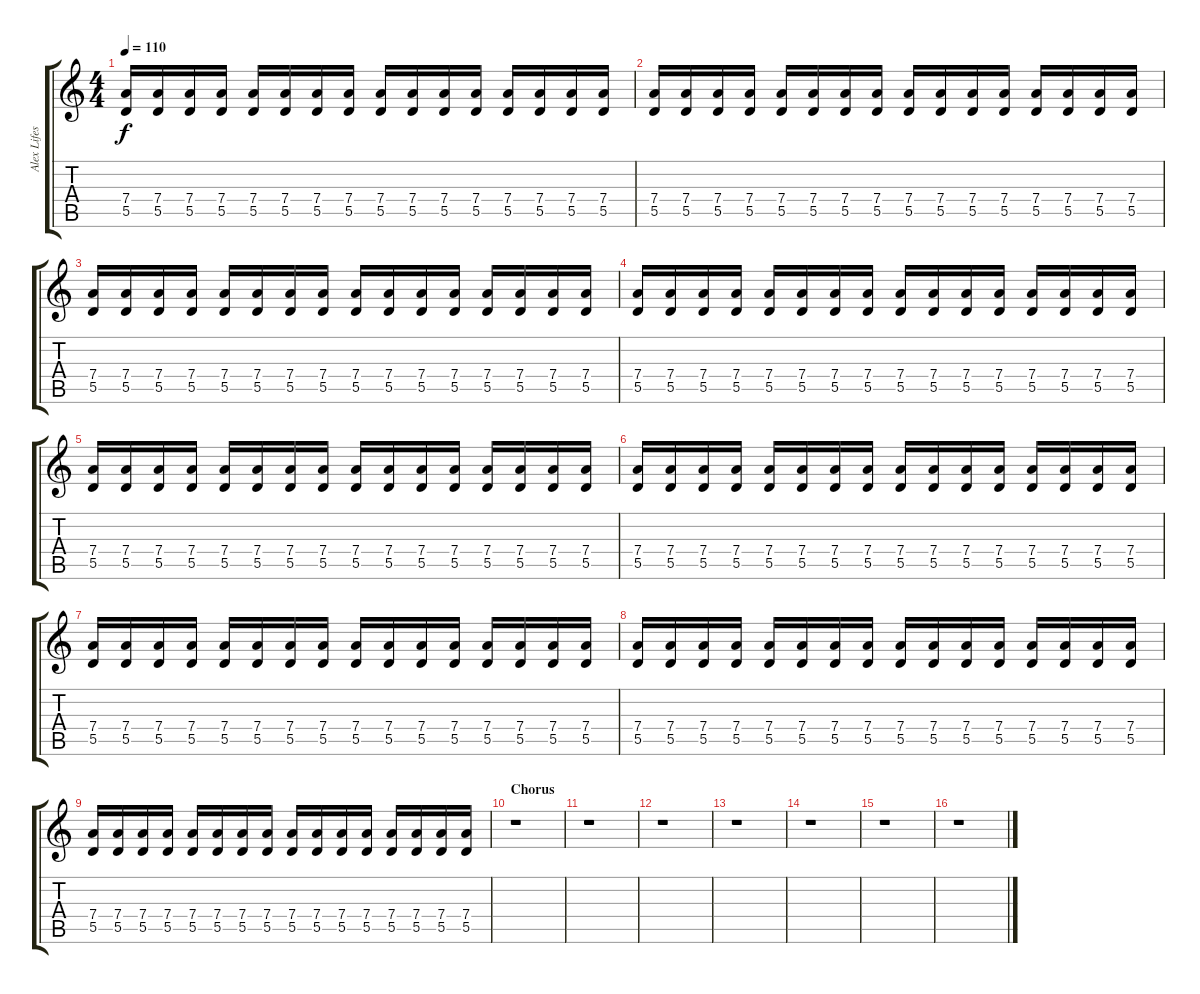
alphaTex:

\track ("Alex Lifeson - Guitar" "Alex Lifes") {instrument distortionguitar}
\staff {score tabs}
\tuning (E4 B3 G3 D3 A2 E2) {hide}
\ts (4 4)
\tempo 110
\clef g2
\ks c
(7.4 5.5).16{dy f} (7.4 5.5).16 (7.4 5.5).16 (7.4 5.5).16 (7.4 5.5).16 (7.4 5.5).16 (7.4 5.5).16 (7.4 5.5).16 (7.4 5.5).16 (7.4 5.5).16 (7.4 5.5).16 (7.4 5.5).16 (7.4 5.5).16 (7.4 5.5).16 (7.4 5.5).16 (7.4 5.5).16 |
(7.4 5.5).16 (7.4 5.5).16 (7.4 5.5).16 (7.4 5.5).16 (7.4 5.5).16 (7.4 5.5).16 (7.4 5.5).16 (7.4 5.5).16 (7.4 5.5).16 (7.4 5.5).16 (7.4 5.5).16 (7.4 5.5).16 (7.4 5.5).16 (7.4 5.5).16 (7.4 5.5).16 (7.4 5.5).16 |
(7.4 5.5).16 (7.4 5.5).16 (7.4 5.5).16 (7.4 5.5).16 (7.4 5.5).16 (7.4 5.5).16 (7.4 5.5).16 (7.4 5.5).16 (7.4 5.5).16 (7.4 5.5).16 (7.4 5.5).16 (7.4 5.5).16 (7.4 5.5).16 (7.4 5.5).16 (7.4 5.5).16 (7.4 5.5).16 |
(7.4 5.5).16 (7.4 5.5).16 (7.4 5.5).16 (7.4 5.5).16 (7.4 5.5).16 (7.4 5.5).16 (7.4 5.5).16 (7.4 5.5).16 (7.4 5.5).16 (7.4 5.5).16 (7.4 5.5).16 (7.4 5.5).16 (7.4 5.5).16 (7.4 5.5).16 (7.4 5.5).16 (7.4 5.5).16 |
(7.4 5.5).16 (7.4 5.5).16 (7.4 5.5).16 (7.4 5.5).16 (7.4 5.5).16 (7.4 5.5).16 (7.4 5.5).16 (7.4 5.5).16 (7.4 5.5).16 (7.4 5.5).16 (7.4 5.5).16 (7.4 5.5).16 (7.4 5.5).16 (7.4 5.5).16 (7.4 5.5).16 (7.4 5.5).16 |
(7.4 5.5).16 (7.4 5.5).16 (7.4 5.5).16 (7.4 5.5).16 (7.4 5.5).16 (7.4 5.5).16 (7.4 5.5).16 (7.4 5.5).16 (7.4 5.5).16 (7.4 5.5).16 (7.4 5.5).16 (7.4 5.5).16 (7.4 5.5).16 (7.4 5.5).16 (7.4 5.5).16 (7.4 5.5).16 |
(7.4 5.5).16 (7.4 5.5).16 (7.4 5.5).16 (7.4 5.5).16 (7.4 5.5).16 (7.4 5.5).16 (7.4 5.5).16 (7.4 5.5).16 (7.4 5.5).16 (7.4 5.5).16 (7.4 5.5).16 (7.4 5.5).16 (7.4 5.5).16 (7.4 5.5).16 (7.4 5.5).16 (7.4 5.5).16 |
(7.4 5.5).16 (7.4 5.5).16 (7.4 5.5).16 (7.4 5.5).16 (7.4 5.5).16 (7.4 5.5).16 (7.4 5.5).16 (7.4 5.5).16 (7.4 5.5).16 (7.4 5.5).16 (7.4 5.5).16 (7.4 5.5).16 (7.4 5.5).16 (7.4 5.5).16 (7.4 5.5).16 (7.4 5.5).16 |
(7.4 5.5).16 (7.4 5.5).16 (7.4 5.5).16 (7.4 5.5).16 (7.4 5.5).16 (7.4 5.5).16 (7.4 5.5).16 (7.4 5.5).16 (7.4 5.5).16 (7.4 5.5).16 (7.4 5.5).16 (7.4 5.5).16 (7.4 5.5).16 (7.4 5.5).16 (7.4 5.5).16 (7.4 5.5).16 |
\section ("" "Chorus")
r.1 |
r.1 |
r.1 |
r.1 |
r.1 |
r.1 |
r.1
